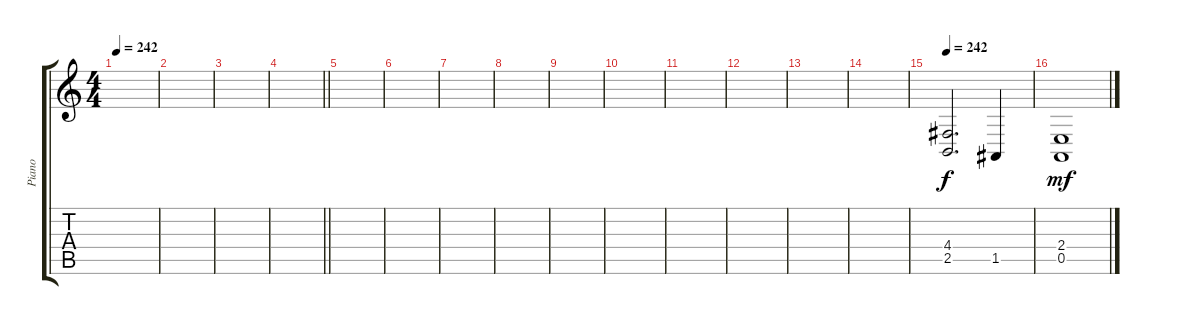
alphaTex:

\track ("Piano" "Piano") {instrument acousticgrandpiano}
\staff {score tabs}
\tuning (E4 B3 G3 D3 A2 E2) {hide}
\ts (4 4)
\tempo 242
\clef g2
\ks c
|
|
|
\barLineRight lightlight
|
|
|
|
|
|
|
|
|
|
|
\tempo 242
(4.4 2.5).2{d volume 12 balance 8} 1.5.4{dy f} |
(2.4 0.5).1{dy mf}
